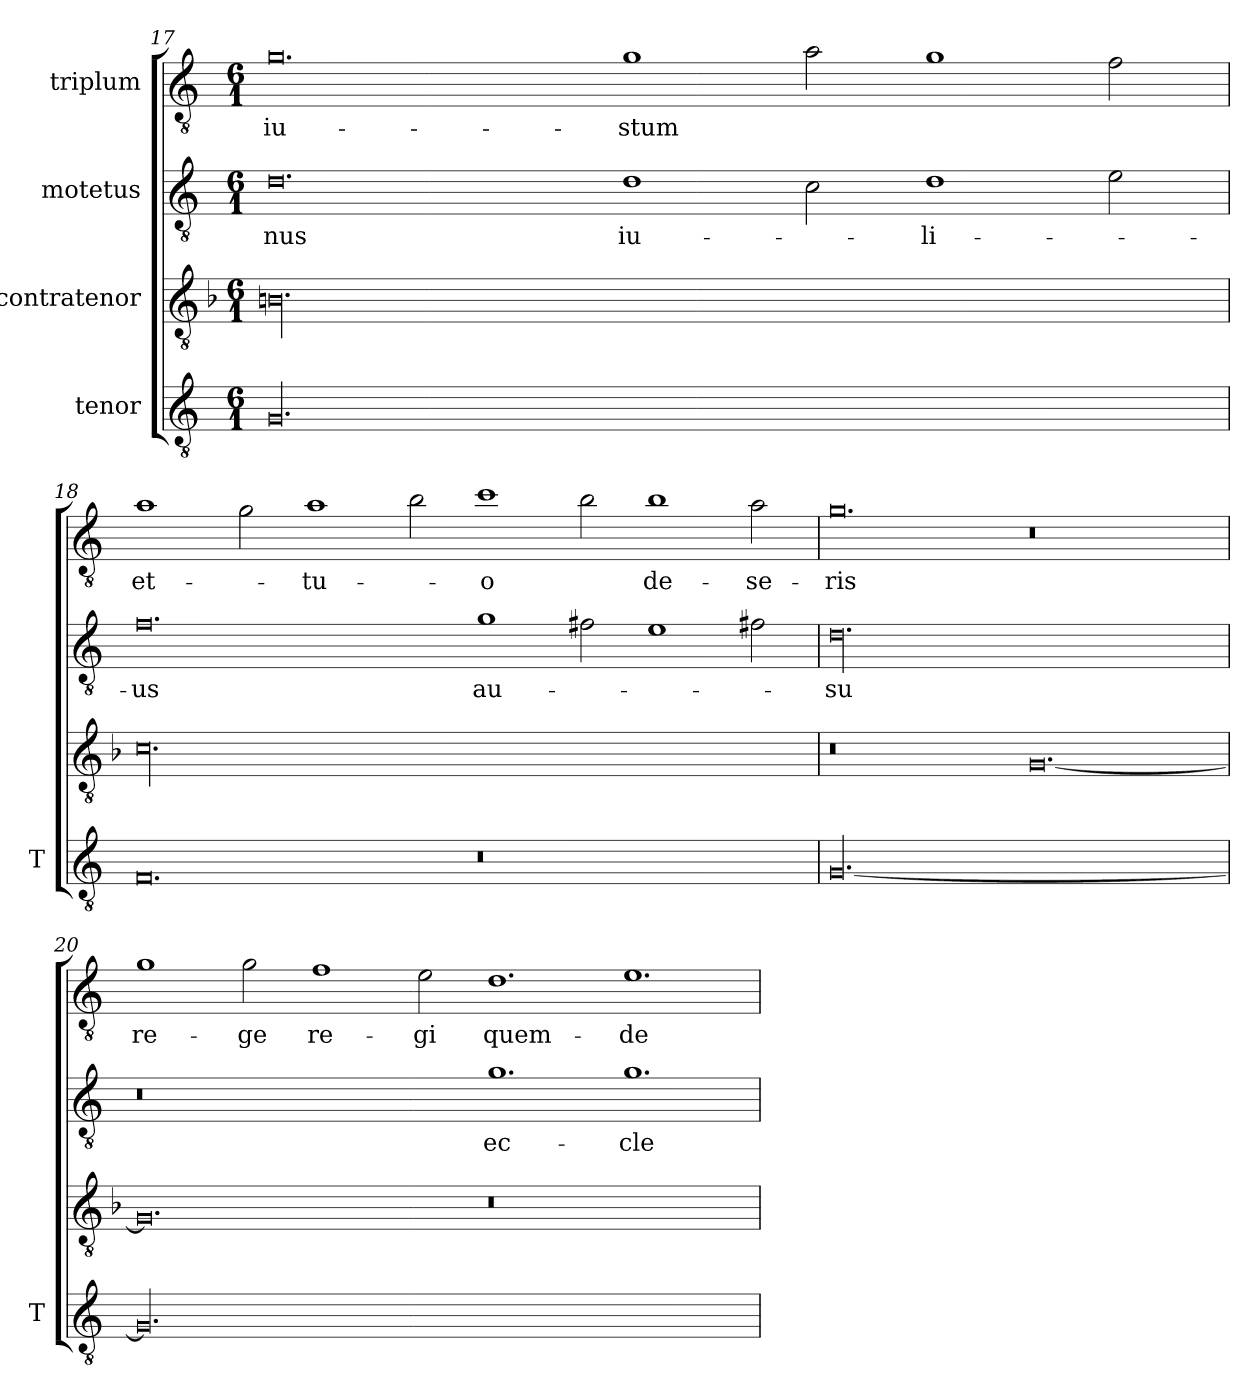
**kern	**kern	**kern	**text	**kern	**text
*part4	*part3	*part2	*part2	*part1	*part1
*staff4	*staff3	*staff2	*staff2	*staff1	*staff1
*I"tenor	*I"contratenor	*I"motetus	*	*I"triplum	*
*I'T	*	*	*	*	*
!!LO:LB:g=z
*clefGv2	*clefGv2	*clefGv2	*	*clefGv2	*
*k[]	*k[b-]	*k[]	*	*k[]	*
*C:	*F:	*C:	*	*C:	*
*M6/1	*M6/1	*M6/1	*	*M6/1	*
=17	=17	=17	=17	=17	=17
00.G/	00.Bn\	0.d\	-nus	0.g\	iu-
.	.	1d\	iu-	1g\	-stum
.	.	2c\	.	2a\	.
.	.	1d\	-li-	1g\	.
.	.	2e\	.	2f\	.
=18	=18	=18	=18	=18	=18
0.F/	00.c\	0.f\	-us	1a\	et-
.	.	.	.	2g\	.
.	.	.	.	1a\	tu-
.	.	.	.	2b\	.
0.r	.	1g\	au-	1cc\	-o
.	.	2f#X\	.	2b\	.
.	.	1e\	.	1b\	de-
.	.	2f#X\	.	2a\	-se-
=19	=19	=19	=19	=19	=19
[00.G/	0.r	00.d\	-su	0.g\	-ris
.	[0.G/	.	.	0.r	.
=20	=20	=20	=20	=20	=20
00.G/]	0.G/]	0.r	.	1g\	re-
.	.	.	.	2g\	-ge
.	.	.	.	1f\	re-
.	.	.	.	2e\	-gi
.	0.r	1.g\	ec-	1.d\	quem-
.	.	1.g\	-cle-	1.e\	de-
=	=	=	=	=	=
*-	*-	*-	*-	*-	*-
